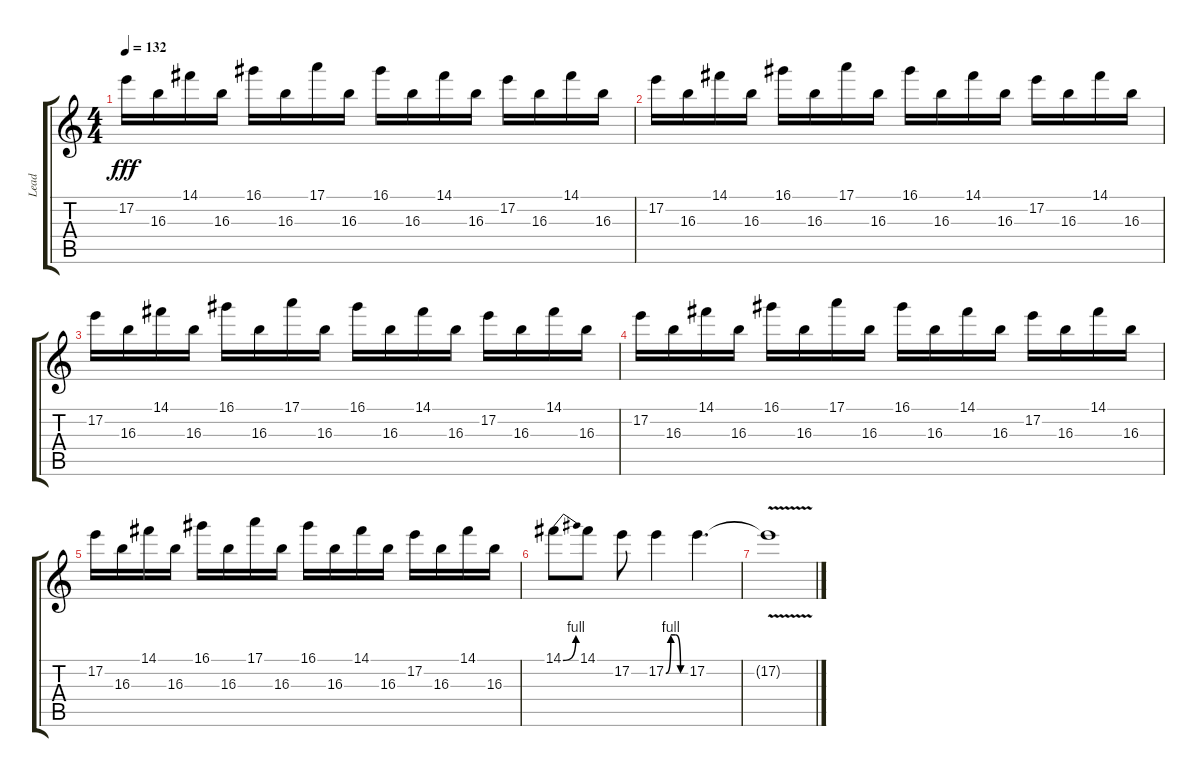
\track ("Lead" "Lead") {instrument distortionguitar}
\staff {score tabs}
\tuning (E4 B3 G3 D3 A2 E2) {hide}
\ts (4 4)
\tempo 132
\clef g2
\ks c
17.2.16{dy fff} 16.3.16 14.1.16 16.3.16 16.1.16 16.3.16 17.1.16 16.3.16 16.1.16 16.3.16 14.1.16 16.3.16 17.2.16 16.3.16 14.1.16 16.3.16 |
17.2.16 16.3.16 14.1.16 16.3.16 16.1.16 16.3.16 17.1.16 16.3.16 16.1.16 16.3.16 14.1.16 16.3.16 17.2.16 16.3.16 14.1.16 16.3.16 |
17.2.16 16.3.16 14.1.16 16.3.16 16.1.16 16.3.16 17.1.16 16.3.16 16.1.16 16.3.16 14.1.16 16.3.16 17.2.16 16.3.16 14.1.16 16.3.16 |
17.2.16 16.3.16 14.1.16 16.3.16 16.1.16 16.3.16 17.1.16 16.3.16 16.1.16 16.3.16 14.1.16 16.3.16 17.2.16 16.3.16 14.1.16 16.3.16 |
17.2.16 16.3.16 14.1.16 16.3.16 16.1.16 16.3.16 17.1.16 16.3.16 16.1.16 16.3.16 14.1.16 16.3.16 17.2.16 16.3.16 14.1.16 16.3.16 |
14.1{be (bend 0 0 60 4)}.8 14.1.8 17.2.8 17.2{be (custom 0 0 15 4 30 4 45 0 60 0)}.4 17.2.4{d} |
17.2{v t}.1
